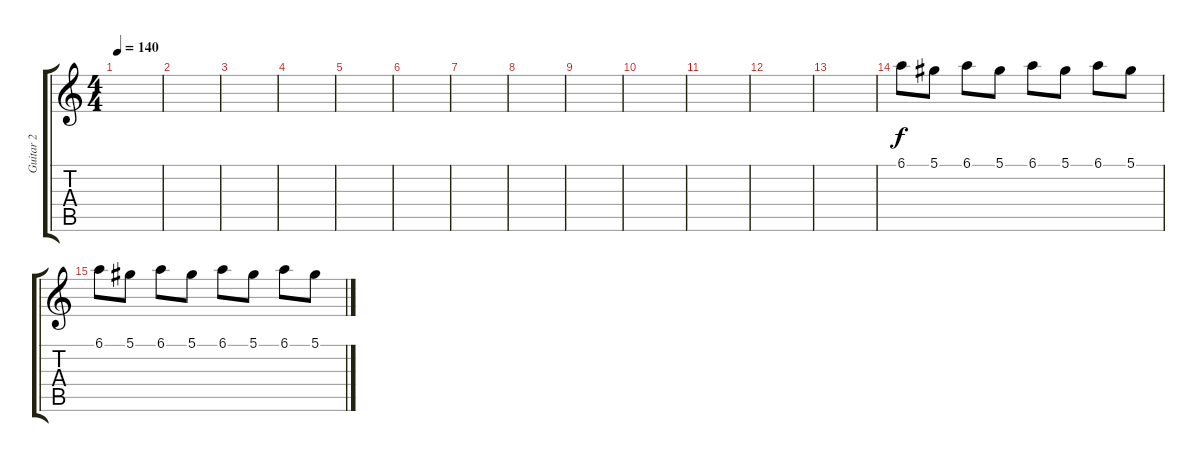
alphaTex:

\track ("Guitar 2" "Guitar 2") {instrument overdrivenguitar}
\staff {score tabs}
\tuning (Eb4 Bb3 Gb3 Db3 Ab2 Db2) {hide}
\ts (4 4)
\tempo 140
\clef g2
\ks c
|
|
|
|
|
|
|
|
|
|
|
|
|
6.1.8 5.1.8 6.1.8 5.1.8 6.1.8 5.1.8 6.1.8 5.1.8 |
6.1.8 5.1.8 6.1.8 5.1.8 6.1.8 5.1.8 6.1.8 5.1.8
